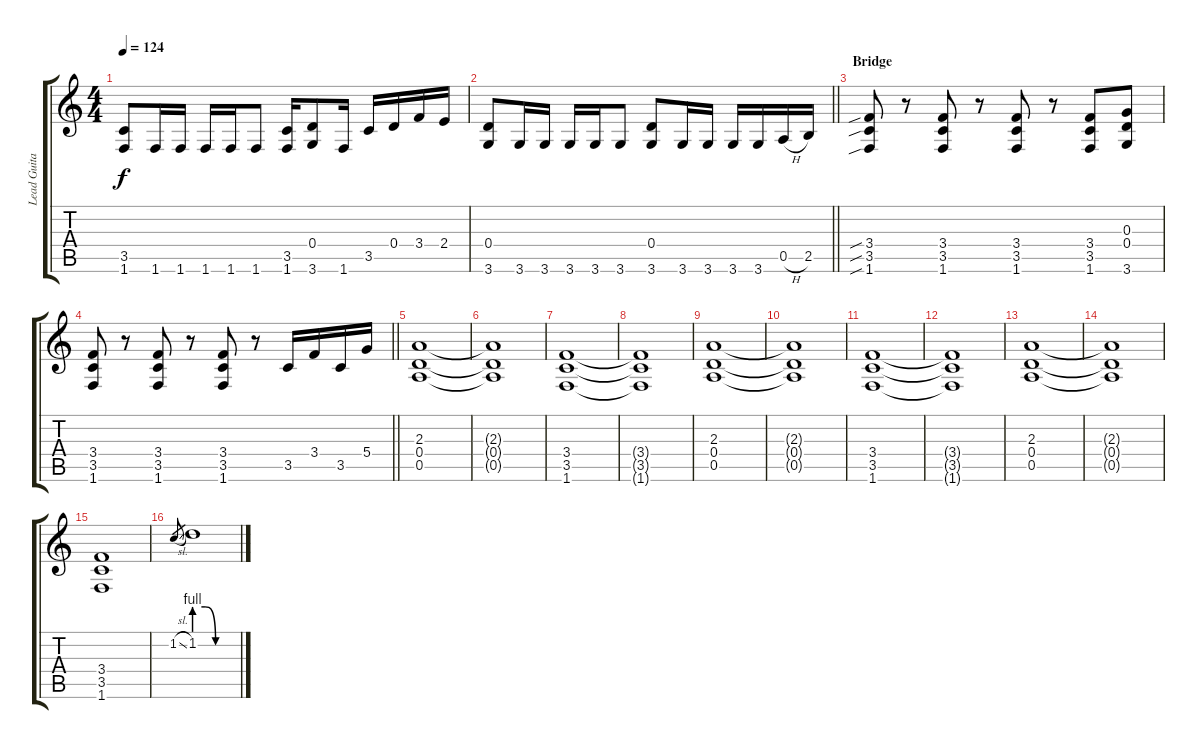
\track ("Lead Guitar" "Lead Guita") {instrument distortionguitar}
\staff {score tabs}
\tuning (E4 B3 G3 D3 A2 E2) {hide}
\ts (4 4)
\tempo 124
\clef g2
\ks c
(3.5 1.6).8{dy f} 1.6.16 1.6.16 1.6.16 1.6.16 1.6.8 (3.5 1.6).16 (0.4 3.6).8 1.6.16 3.5.16 0.4.16 3.4.16 2.4.16 |
\barLineRight lightlight
(0.4 3.6).8 3.6.16 3.6.16 3.6.16 3.6.16 3.6.8 (0.4 3.6).8 3.6.16 3.6.16 3.6.16 3.6.16 0.5{h}.16 2.5.16 |
\section ("" "Bridge")
(3.4{sib} 3.5{sib} 1.6{sib}).8 r.8 (3.4 3.5 1.6).8 r.8 (3.4 3.5 1.6).8 r.8 (3.4 3.5 1.6).8 (0.3 0.4 3.6).8 |
\barLineRight lightlight
(3.4 3.5 1.6).8 r.8 (3.4 3.5 1.6).8 r.8 (3.4 3.5 1.6).8 r.8 3.5.16 3.4.16 3.5.16 5.4.16 |
\section ("" "")
(2.3 0.4 0.5).1 |
(2.3{t} 0.4{t} 0.5{t}).1 |
(3.4 3.5 1.6).1 |
(3.4{t} 3.5{t} 1.6{t}).1 |
(2.3 0.4 0.5).1 |
(2.3{t} 0.4{t} 0.5{t}).1 |
(3.4 3.5 1.6).1 |
(3.4{t} 3.5{t} 1.6{t}).1 |
(2.3 0.4 0.5).1 |
(2.3{t} 0.4{t} 0.5{t}).1 |
(3.4 3.5 1.6).1 |
1.2{sl}.8{gr} 1.2{be (custom 0 4 15 4 30 0 60 0)}.1
